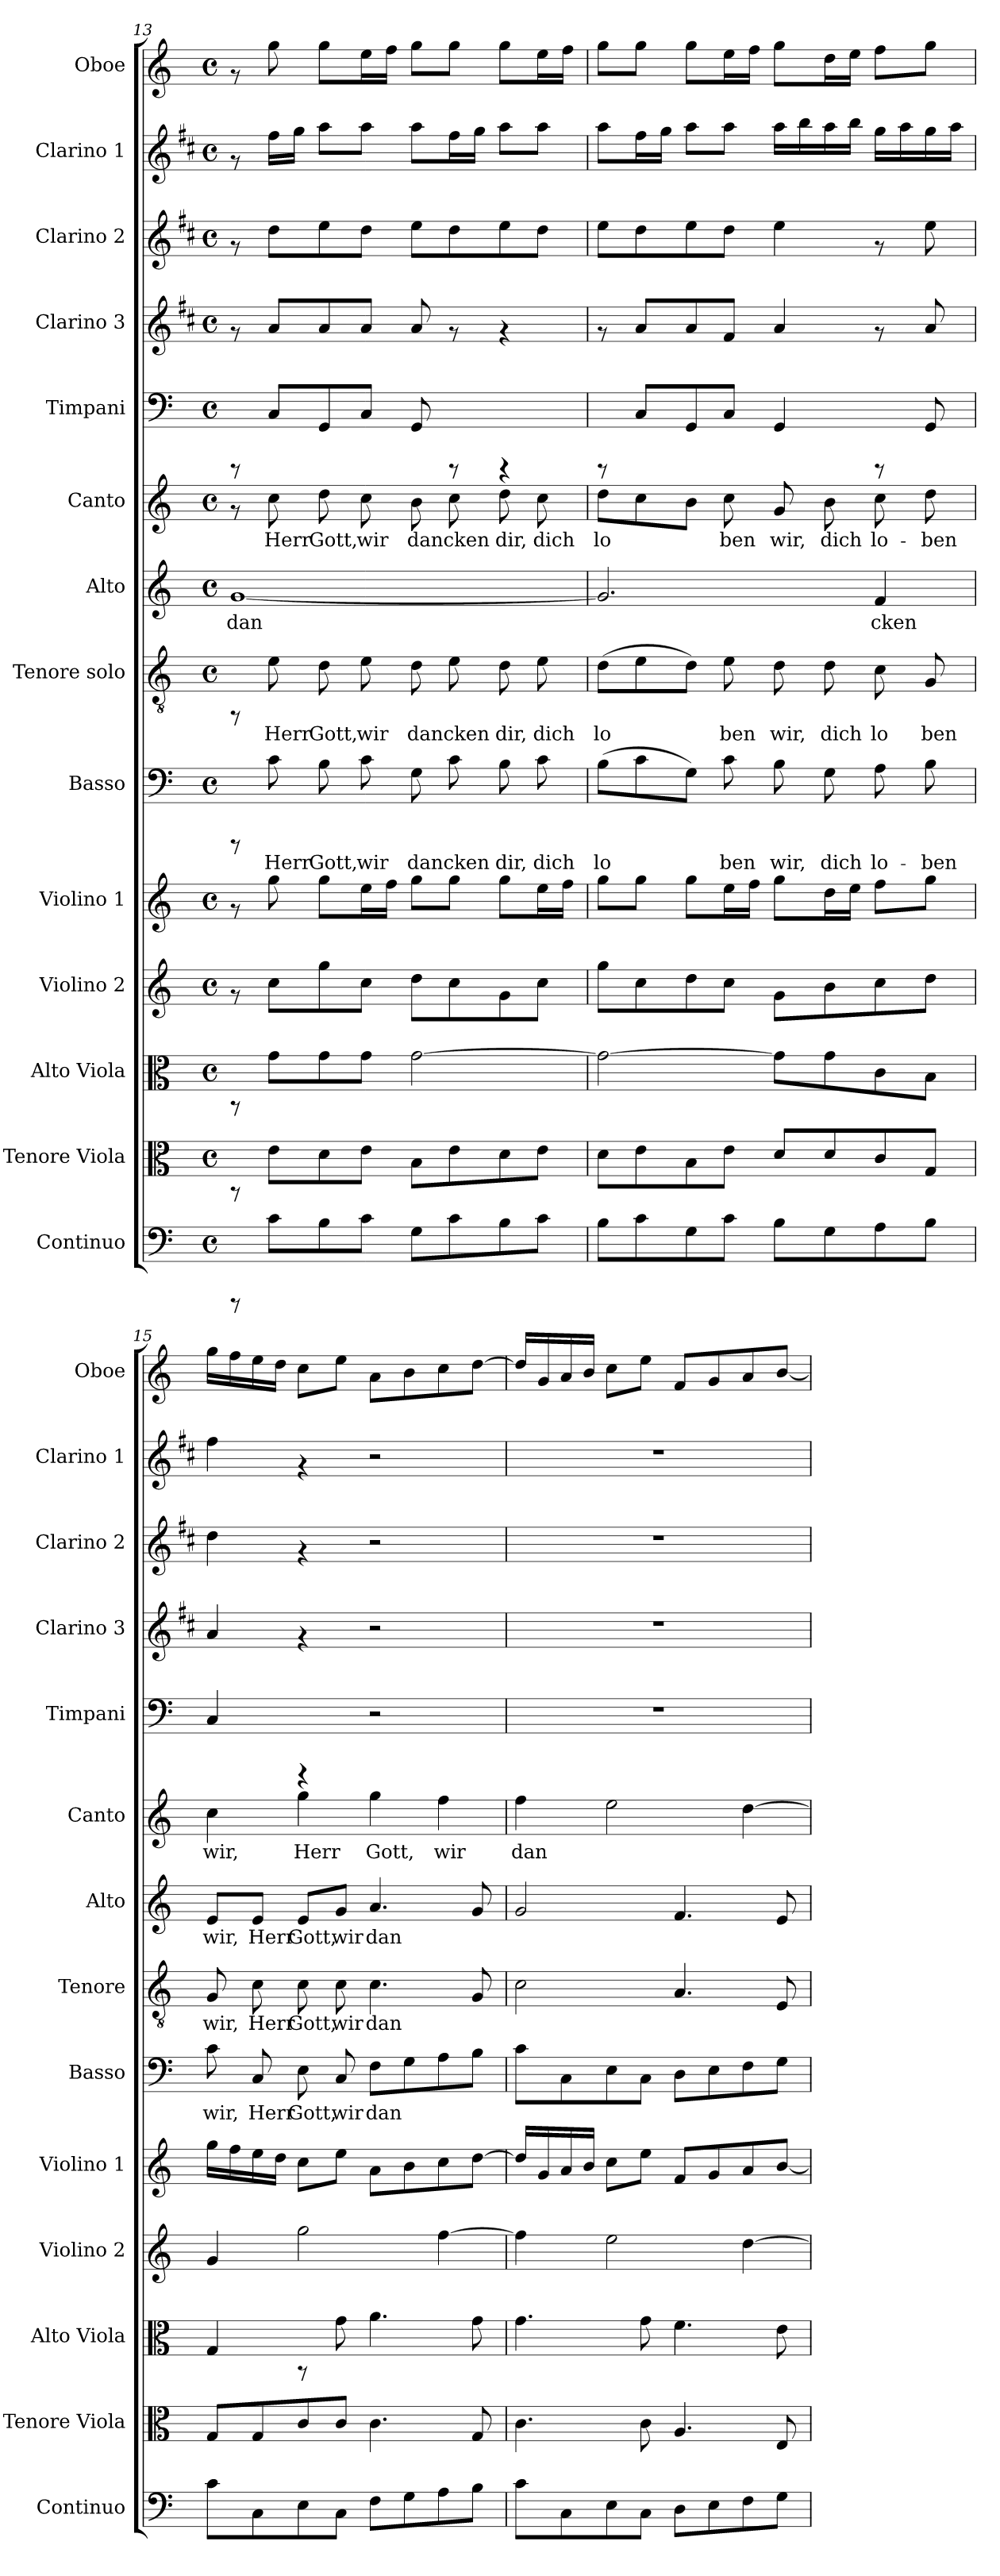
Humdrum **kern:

**kern	**kern	**kern	**kern	**kern	**kern	**text	**kern	**text	**kern	**text	**kern	**text	**kern	**kern	**kern	**kern	**kern
*part14	*part13	*part12	*part11	*part10	*part9	*part9	*part8	*part8	*part7	*part7	*part6	*part6	*part5	*part4	*part3	*part2	*part1
*staff14	*staff13	*staff12	*staff11	*staff10	*staff9	*staff9	*staff8	*staff8	*staff7	*staff7	*staff6	*staff6	*staff5	*staff4	*staff3	*staff2	*staff1
*I"Continuo	*I"Tenore Viola	*I"Alto Viola	*I"Violino 2	*I"Violino 1	*I"Basso	*	*I"Tenore solo	*	*I"Alto	*	*I"Canto	*	*I"Timpani	*I"Clarino 3	*I"Clarino 2	*I"Clarino 1	*I"Oboe
*I'Continuo	*I'Tenore Viola	*I'Alto Viola	*I'Violino 2	*I'Violino 1	*I'Basso	*	*I'Tenore	*	*I'Alto	*	*I'Canto	*	*I'Timpani	*I'Clarino 3	*I'Clarino 2	*I'Clarino 1	*I'Oboe
*clefF4	*clefC3	*clefC3	*clefG2	*clefG2	*clefF4	*	*clefGv2	*	*clefG2	*	*clefG2	*	*clefF4	*clefG2	*clefG2	*clefG2	*clefG2
*	*	*	*	*	*	*	*	*	*	*	*	*	*	*ITrd1c2	*ITrd1c2	*ITrd1c2	*
*k[]	*k[]	*k[]	*k[]	*k[]	*k[]	*	*k[]	*	*k[]	*	*k[]	*	*k[]	*k[]	*k[]	*k[]	*k[]
*C:	*C:	*C:	*C:	*C:	*C:	*	*C:	*	*C:	*	*C:	*	*C:	*C:	*C:	*C:	*C:
*M4/4	*M4/4	*M4/4	*M4/4	*M4/4	*M4/4	*	*M4/4	*	*M4/4	*	*M4/4	*	*M4/4	*M4/4	*M4/4	*M4/4	*M4/4
*met(c)	*met(c)	*met(c)	*met(c)	*met(c)	*met(c)	*	*met(c)	*	*met(c)	*	*met(c)	*	*met(c)	*met(c)	*met(c)	*met(c)	*met(c)
=13	=13	=13	=13	=13	=13	=13	=13	=13	=13	=13	=13	=13	=13	=13	=13	=13	=13
!	!	!	!	!	!	!	!	!	!	!LO:LY:b:cj	!	!	!	!	!	!	!
8rCCC	8rAA	8rAA	8rf	8rf	8rCCC	.	8rFF	.	[<1g	dan	8rf	.	8rCCC	8rf	8rf	8rf	8rf
!	!	!	!	!	!	!LO:LY:b:cj	!	!LO:LY:b	!	!	!	!LO:LY:b:cj	!	!	!	!	!
8c\L	8e\L	8g\L	8cc\L	8gg\	8c\	Herr	8e\	Herr	.	.	8cc\	Herr	8C/L	8g/L	8cc\L	16ee\L	8gg\
.	.	.	.	.	.	.	.	.	.	.	.	.	.	.	.	16ff\J	.
!	!	!	!	!	!	!LO:LY:b:cj	!	!LO:LY:b	!	!	!	!LO:LY:b:cj	!	!	!	!	!
8B\	8d\	8g\	8gg\	8gg\L	8B\	Gott,	8d\	Gott,	.	.	8dd\	Gott,	8GG/	8g/	8dd\	8gg\L	8gg\L
!	!	!	!	!	!	!LO:LY:b:cj	!	!LO:LY:b	!	!	!	!LO:LY:b:cj	!	!	!	!	!
8c\J	8e\J	8g\J	8cc\J	16ee\	8c\	wir	8e\	wir	.	.	8cc\	wir	8C/J	8g/J	8cc\J	8gg\J	16ee\
.	.	.	.	16ff\J	.	.	.	.	.	.	.	.	.	.	.	.	16ff\J
!	!	!	!	!	!	!LO:LY:b:cj	!	!LO:LY:b	!	!	!	!LO:LY:b:cj	!	!	!	!	!
8G\L	8B\L	[>2g\	8dd\L	8gg\L	8G\	dancken	8d\	dancken	.	.	8b\	dancken	8GG/	8g/	8dd\L	8gg\L	8gg\L
!	!	!	!	!	!	!LO:LY:b:cj	!	!LO:LY:b	!	!	!	!LO:LY:b:cj	!	!	!	!	!
8c\	8e\	.	8cc\	8gg\J	8c\	.	8e\	.	.	.	8cc\	.	8rCCC	8rf	8cc\	16ee\	8gg\J
.	.	.	.	.	.	.	.	.	.	.	.	.	.	.	.	16ff\J	.
!	!	!	!	!	!	!LO:LY:b:cj	!	!LO:LY:b	!	!	!	!LO:LY:b:cj	!	!	!	!	!
8B\	8d\	.	8g\	8gg\L	8B\	dir,	8d\	dir,	.	.	8dd\	dir,	4rCCC	4rf	8dd\	8gg\L	8gg\L
!	!	!	!	!	!	!LO:LY:b:cj	!	!LO:LY:b	!	!	!	!LO:LY:b:cj	!	!	!	!	!
8c\J	8e\J	.	8cc\J	16ee\	8c\	dich	8e\	dich	.	.	8cc\	dich	.	.	8cc\J	8gg\J	16ee\
.	.	.	.	16ff\J	.	.	.	.	.	.	.	.	.	.	.	.	16ff\J
=14	=14	=14	=14	=14	=14	=14	=14	=14	=14	=14	=14	=14	=14	=14	=14	=14	=14
!	!	!	!	!	!	!LO:LY:b:cj	!	!LO:LY:b	!	!LO:LY:b:cj	!	!LO:LY:b:cj	!	!	!	!	!
8B\L	8d\L	2g\_>	8gg\L	8gg\L	(>8B\L	lo-	(>8d\L	lo	2.g/]	.	8dd\L	lo-	8rCCC	8rf	8dd\L	8gg\L	8gg\L
!	!	!	!	!	!	!LO:LY:b:cj	!	!LO:LY:b	!	!	!	!LO:LY:b:cj	!	!	!	!	!
8c\	8e\	.	8cc\	8gg\J	8c\	--	8e\	.	.	.	8cc\	--	8C/L	8g/L	8cc\	16ee\	8gg\J
.	.	.	.	.	.	.	.	.	.	.	.	.	.	.	.	16ff\J	.
!	!	!	!	!	!	!LO:LY:b:cj	!	!LO:LY:b	!	!	!	!LO:LY:b:cj	!	!	!	!	!
8G\	8B\	.	8dd\	8gg\L	8G\J)	--	8d\J)	.	.	.	8b\J	--	8GG/	8g/	8dd\	8gg\L	8gg\L
!	!	!	!	!	!	!LO:LY:b:cj	!	!LO:LY:b	!	!	!	!LO:LY:b:cj	!	!	!	!	!
8c\J	8e\J	.	8cc\J	16ee\	8c\	-ben	8e\	ben	.	.	8cc\	-ben	8C/J	8e/J	8cc\J	8gg\J	16ee\
.	.	.	.	16ff\J	.	.	.	.	.	.	.	.	.	.	.	.	16ff\J
!	!	!	!	!	!	!LO:LY:b:cj	!	!LO:LY:b	!	!	!	!LO:LY:b:cj	!	!	!	!	!
8B\L	8d/L	8g\L]	8g\L	8gg\L	8B\	wir,	8d\	wir,	.	.	8g/	wir,	4GG/	4g/	4dd\	16gg\L	8gg\L
.	.	.	.	.	.	.	.	.	.	.	.	.	.	.	.	16aa\	.
!	!	!	!	!	!	!LO:LY:b:cj	!	!LO:LY:b	!	!	!	!LO:LY:b:cj	!	!	!	!	!
8G\	8d/	8g\	8b\	16dd\	8G\	dich	8d\	dich	.	.	8b\	dich	.	.	.	16gg\	16dd\
.	.	.	.	16ee\J	.	.	.	.	.	.	.	.	.	.	.	16aa\J	16ee\J
!	!	!	!	!	!	!LO:LY:b:cj	!	!LO:LY:b	!	!LO:LY:b:cj	!	!LO:LY:b:cj	!	!	!	!	!
8A\	8c/	8c\	8cc\	8ff\L	8A\	lo-	8c\	lo	4f/	cken	8cc\	lo-	8rCCC	8rf	8rf	16ff\L	8ff\L
.	.	.	.	.	.	.	.	.	.	.	.	.	.	.	.	16gg\	.
!	!	!	!	!	!	!LO:LY:b:cj	!	!LO:LY:b	!	!	!	!LO:LY:b:cj	!	!	!	!	!
8B\J	8G/J	8B\J	8dd\J	8gg\J	8B\	-ben	8G/	ben	.	.	8dd\	-ben	8GG/	8g/	8dd\	16ff\	8gg\J
.	.	.	.	.	.	.	.	.	.	.	.	.	.	.	.	16gg\J	.
!!LO:PB:g=z
=15	=15	=15	=15	=15	=15	=15	=15	=15	=15	=15	=15	=15	=15	=15	=15	=15	=15
!	!	!	!	!	!	!LO:LY:b:cj	!	!LO:LY:b	!	!LO:LY:b:cj	!	!LO:LY:b:cj	!	!	!	!	!
8c\L	8G/L	4G/	4g/	16gg\L	8c\	wir,	8G/	wir,	8e/L	wir,	4cc\	wir,	4C/	4g/	4cc\	4ee\	16gg\L
.	.	.	.	16ff\	.	.	.	.	.	.	.	.	.	.	.	.	16ff\
!	!	!	!	!	!	!LO:LY:b:cj	!	!LO:LY:b	!	!LO:LY:b:cj	!	!	!	!	!	!	!
8C\	8G/	.	.	16ee\	8C/	Herr	8c\	Herr	8e/J	Herr	.	.	.	.	.	.	16ee\
.	.	.	.	16dd\J	.	.	.	.	.	.	.	.	.	.	.	.	16dd\J
!	!	!	!	!	!	!LO:LY:b:cj	!	!LO:LY:b	!	!LO:LY:b:cj	!	!LO:LY:b:cj	!	!	!	!	!
8E\	8c/	8rAA	2gg\	8cc\L	8E\	Gott,	8c\	Gott,	8e/L	Gott,	4gg\	Herr	4rCCC	4rf	4rf	4rf	8cc\L
!	!	!	!	!	!	!LO:LY:b:cj	!	!LO:LY:b	!	!LO:LY:b:cj	!	!	!	!	!	!	!
8C\J	8c/J	8g\	.	8ee\J	8C/	wir	8c\	wir	8g/J	wir	.	.	.	.	.	.	8ee\J
!	!	!	!	!	!	!LO:LY:b:cj	!	!LO:LY:b	!	!LO:LY:b:cj	!	!LO:LY:b:cj	!	!	!	!	!
8F\L	4.c\	4.a\	.	8a\L	8F\L	dan	4.c\	dan-	4.a/	dan	4gg\	Gott,	2r	2r	2r	2r	8a\L
!	!	!	!	!	!	!LO:LY:b:cj	!	!	!	!	!	!	!	!	!	!	!
8G\	.	.	.	8b\	8G\	.	.	.	.	.	.	.	.	.	.	.	8b\
!	!	!	!	!	!	!LO:LY:b:cj	!	!	!	!	!	!LO:LY:b:cj	!	!	!	!	!
8A\	.	.	[>4ff\	8cc\	8A\	.	.	.	.	.	4ff\	wir	.	.	.	.	8cc\
!	!	!	!	!	!	!LO:LY:b:cj	!	!LO:LY:b	!	!LO:LY:b:cj	!	!	!	!	!	!	!
8B\J	8G/	8g\	.	[>8dd\J	8B\J	.	8G/	--	8g/	.	.	.	.	.	.	.	[>8dd\J
=16	=16	=16	=16	=16	=16	=16	=16	=16	=16	=16	=16	=16	=16	=16	=16	=16	=16
!	!	!	!	!	!	!LO:LY:b:cj	!	!LO:LY:b	!	!LO:LY:b:cj	!	!LO:LY:b:cj	!	!	!	!	!
8c\L	4.c\	4.g\	4ff\]	16dd/L]	8c\L	.	2c\	--	2g/	.	4ff\	dan	1r	1r	1r	1r	16dd/L]
.	.	.	.	16g/	.	.	.	.	.	.	.	.	.	.	.	.	16g/
!	!	!	!	!	!	!LO:LY:b:cj	!	!	!	!	!	!	!	!	!	!	!
8C\	.	.	.	16a/	8C\	.	.	.	.	.	.	.	.	.	.	.	16a/
.	.	.	.	16b/J	.	.	.	.	.	.	.	.	.	.	.	.	16b/J
!	!	!	!	!	!	!LO:LY:b:cj	!	!	!	!	!	!LO:LY:b:cj	!	!	!	!	!
8E\	.	.	2ee\	8cc\L	8E\	.	.	.	.	.	2ee\	.	.	.	.	.	8cc\L
!	!	!	!	!	!	!LO:LY:b:cj	!	!	!	!	!	!	!	!	!	!	!
8C\J	8c\	8g\	.	8ee\J	8C\J	.	.	.	.	.	.	.	.	.	.	.	8ee\J
!	!	!	!	!	!	!LO:LY:b:cj	!	!LO:LY:b	!	!LO:LY:b:cj	!	!	!	!	!	!	!
8D\L	4.A/	4.f\	.	8f/L	8D\L	.	4.A/	--	4.f/	.	.	.	.	.	.	.	8f/L
!	!	!	!	!	!	!LO:LY:b:cj	!	!	!	!	!	!	!	!	!	!	!
8E\	.	.	.	8g/	8E\	.	.	.	.	.	.	.	.	.	.	.	8g/
!	!	!	!	!	!	!LO:LY:b:cj	!	!	!	!	!	!LO:LY:b:cj	!	!	!	!	!
8F\	.	.	[>4dd\	8a/	8F\	.	.	.	.	.	[>4dd\	.	.	.	.	.	8a/
!	!	!	!	!	!	!LO:LY:b:cj	!	!LO:LY:b	!	!LO:LY:b:cj	!	!	!	!	!	!	!
8G\J	8E/	8e\	.	[<8b/J	8G\J	.	8E/	--	8e/	.	.	.	.	.	.	.	[<8b/J
=	=	=	=	=	=	=	=	=	=	=	=	=	=	=	=	=	=
*-	*-	*-	*-	*-	*-	*-	*-	*-	*-	*-	*-	*-	*-	*-	*-	*-	*-
